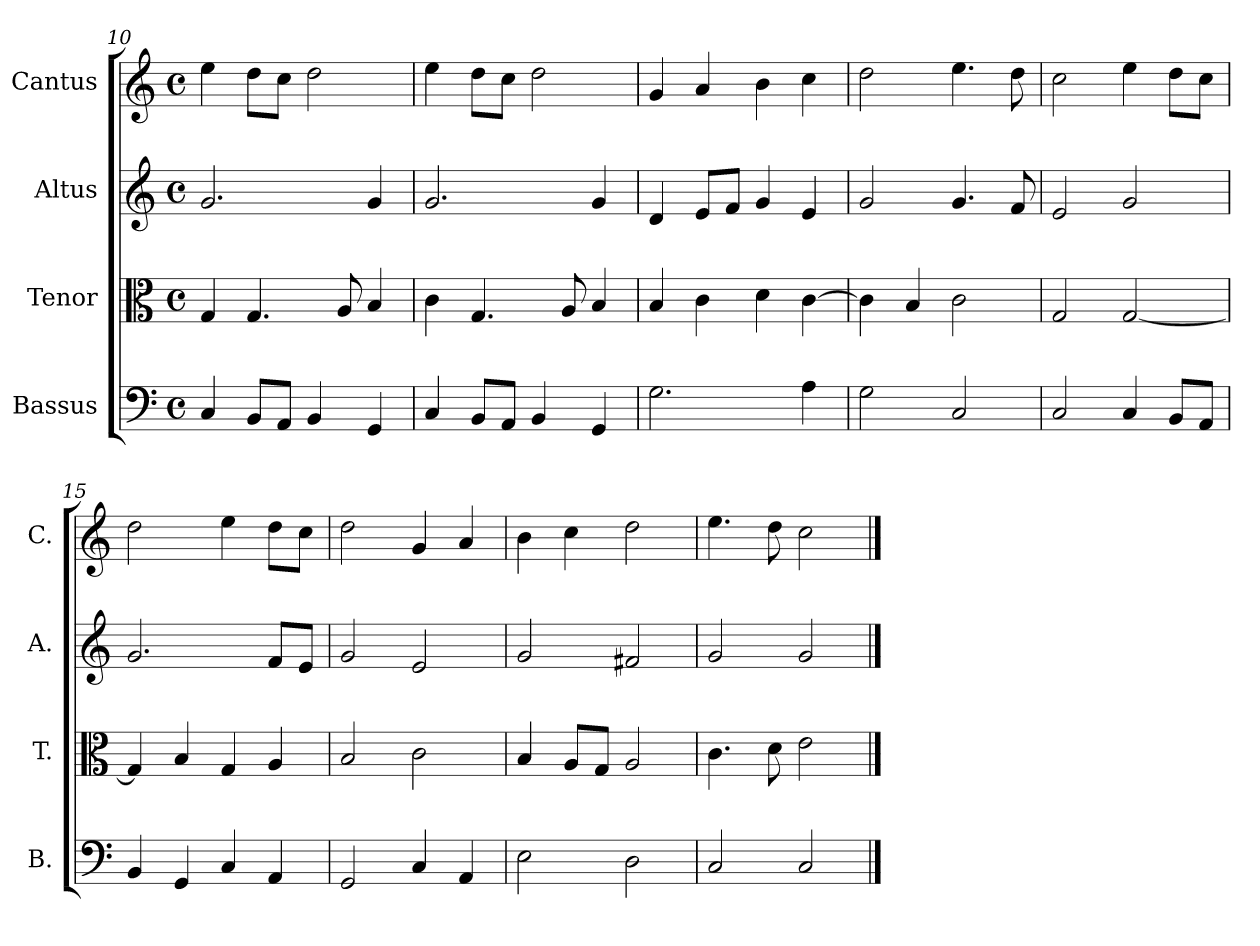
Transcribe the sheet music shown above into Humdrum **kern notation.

**kern	**kern	**kern	**kern
*part4	*part3	*part2	*part1
*staff4	*staff3	*staff2	*staff1
*I"Bassus	*I"Tenor	*I"Altus	*I"Cantus
*I'B.	*I'T.	*I'A.	*I'C.
!!LO:LB:g=z
*clefF4	*clefC3	*clefG2	*clefG2
*k[]	*k[]	*k[]	*k[]
*C:	*C:	*C:	*C:
*M4/4	*M4/4	*M4/4	*M4/4
*met(c)	*met(c)	*met(c)	*met(c)
=10	=10	=10	=10
4C/	4G/	2.g/	4ee\
8BB/L	4.G/	.	8dd\L
8AA/J	.	.	8cc\J
4BB/	.	.	2dd\
.	8A/	.	.
4GG/	4B/	4g/	.
=11	=11	=11	=11
4C/	4c\	2.g/	4ee\
8BB/L	4.G/	.	8dd\L
8AA/J	.	.	8cc\J
4BB/	.	.	2dd\
.	8A/	.	.
4GG/	4B/	4g/	.
=12	=12	=12	=12
2.G\	4B/	4d/	4g/
.	4c\	8e/L	4a/
.	.	8f/J	.
.	4d\	4g/	4b\
4A\	[4c\	4e/	4cc\
=13	=13	=13	=13
2G\	4c\]	2g/	2dd\
.	4B/	.	.
2C/	2c\	4.g/	4.ee\
.	.	8f/	8dd\
=14	=14	=14	=14
2C/	2G/	2e/	2cc\
4C/	[2G/	2g/	4ee\
8BB/L	.	.	8dd\L
8AA/J	.	.	8cc\J
=15	=15	=15	=15
4BB/	4G/]	2.g/	2dd\
4GG/	4B/	.	.
4C/	4G/	.	4ee\
4AA/	4A/	8f/L	8dd\L
.	.	8e/J	8cc\J
=16	=16	=16	=16
2GG/	2B/	2g/	2dd\
4C/	2c\	2e/	4g/
4AA/	.	.	4a/
=17	=17	=17	=17
2E\	4B/	2g/	4b\
.	8A/L	.	4cc\
.	8G/J	.	.
2D\	2A/	2f#X/	2dd\
=18	=18	=18	=18
2C/	4.c\	2g/	4.ee\
.	8d\	.	8dd\
2C/	2e\	2g/	2cc\
==	==	==	==
*-	*-	*-	*-
